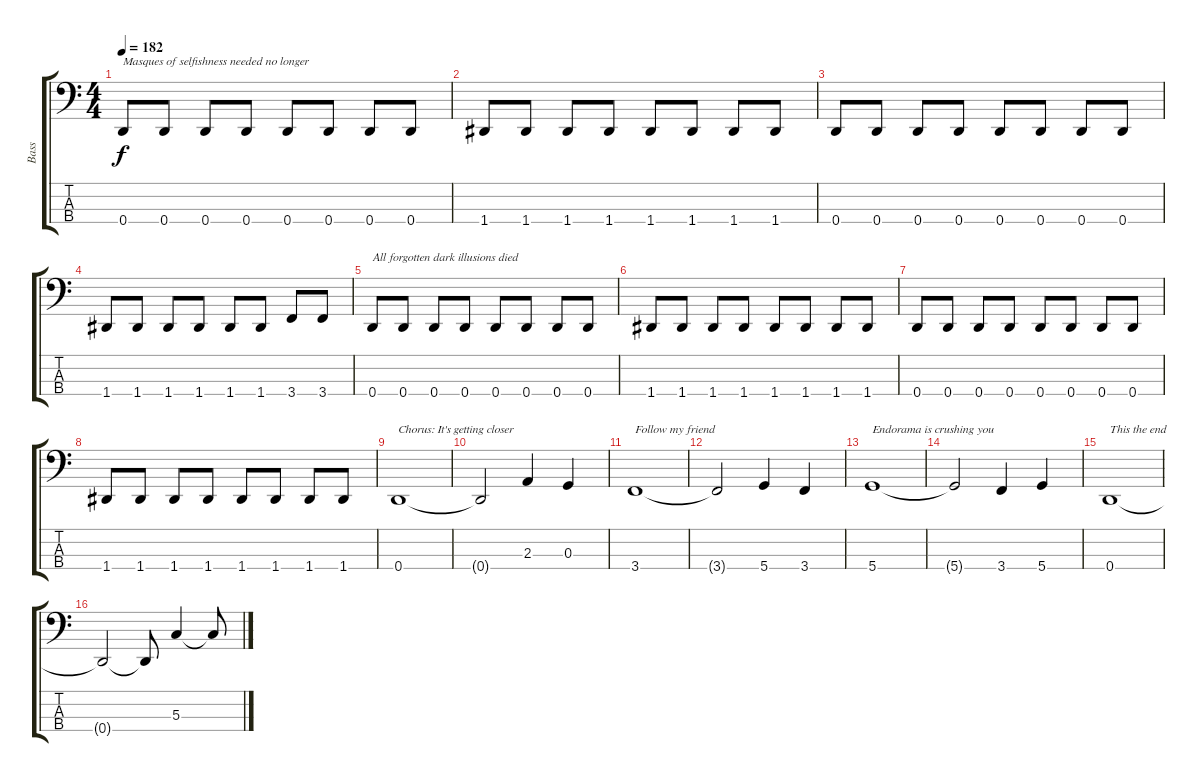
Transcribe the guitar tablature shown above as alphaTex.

\track ("Bass" "Bass") {instrument electricbasspick}
\staff {score tabs}
\tuning (F2 C2 G1 D1) {hide}
\ts (4 4)
\tempo 182
\clef f4
\ks c
0.4.8{txt "Masques of selfishness needed no longer" dy f} 0.4.8 0.4.8 0.4.8 0.4.8 0.4.8 0.4.8 0.4.8 |
1.4.8 1.4.8 1.4.8 1.4.8 1.4.8 1.4.8 1.4.8 1.4.8 |
0.4.8 0.4.8 0.4.8 0.4.8 0.4.8 0.4.8 0.4.8 0.4.8 |
1.4.8 1.4.8 1.4.8 1.4.8 1.4.8 1.4.8 3.4.8 3.4.8 |
0.4.8{txt "All forgotten dark illusions died"} 0.4.8 0.4.8 0.4.8 0.4.8 0.4.8 0.4.8 0.4.8 |
1.4.8 1.4.8 1.4.8 1.4.8 1.4.8 1.4.8 1.4.8 1.4.8 |
0.4.8 0.4.8 0.4.8 0.4.8 0.4.8 0.4.8 0.4.8 0.4.8 |
1.4.8 1.4.8 1.4.8 1.4.8 1.4.8 1.4.8 1.4.8 1.4.8 |
0.4.1{txt "Chorus: It's getting closer"} |
0.4{t}.2 2.3.4 0.3.4 |
3.4.1{txt "Follow my friend"} |
3.4{t}.2 5.4.4 3.4.4 |
5.4.1{txt "Endorama is crushing you"} |
5.4{t}.2 3.4.4 5.4.4 |
0.4.1{txt "This the end"} |
0.4{t}.2 0.4{t}.8 5.3.4 5.3{t}.8
